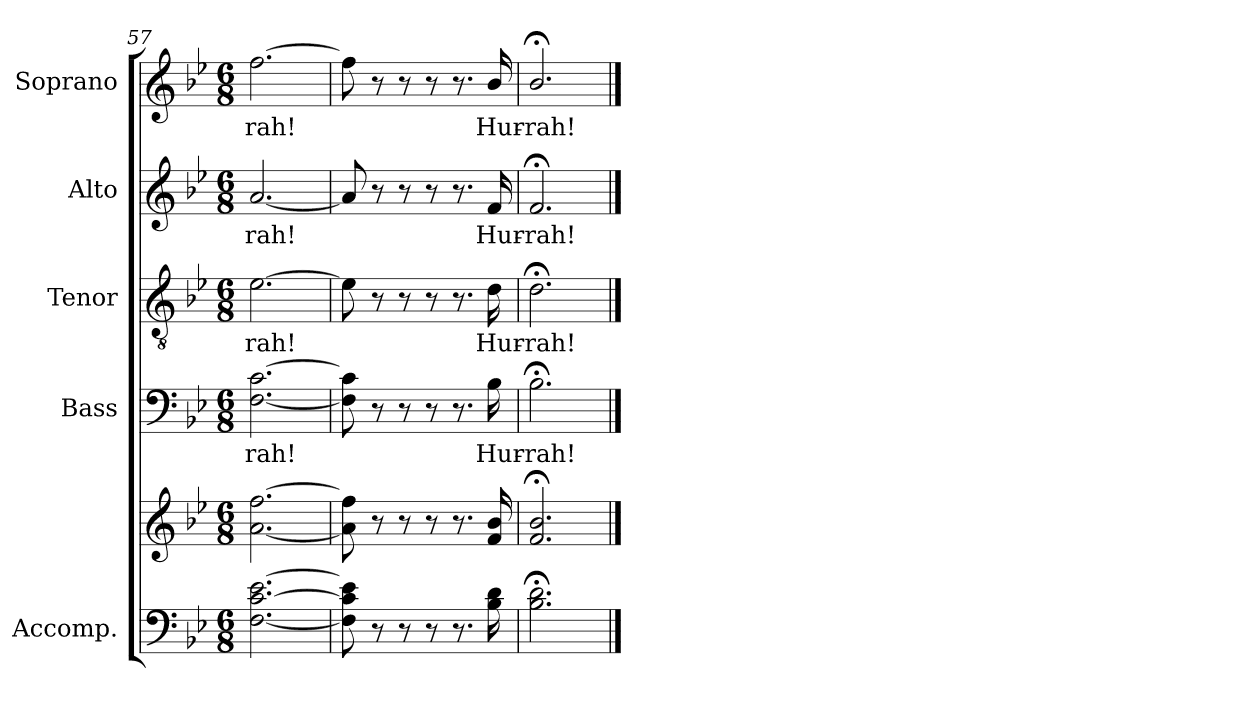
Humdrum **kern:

**kern	**kern	**kern	**text	**kern	**text	**kern	**text	**kern	**text
*part5	*part5	*part4	*part4	*part3	*part3	*part2	*part2	*part1	*part1
*staff6	*staff5	*staff4	*staff4	*staff3	*staff3	*staff2	*staff2	*staff1	*staff1
*I"Accomp.	*	*I"Bass	*	*I"Tenor	*	*I"Alto	*	*I"Soprano	*
*	*	*I'B	*	*I'T	*	*I'A	*	*I'S	*
*clefF4	*clefG2	*clefF4	*	*clefGv2	*	*clefG2	*	*clefG2	*
*k[b-e-]	*k[b-e-]	*k[b-e-]	*	*k[b-e-]	*	*k[b-e-]	*	*k[b-e-]	*
*B-:	*B-:	*B-:	*	*B-:	*	*B-:	*	*B-:	*
*M6/8	*M6/8	*M6/8	*	*M6/8	*	*M6/8	*	*M6/8	*
=57	=57	=57	=57	=57	=57	=57	=57	=57	=57
!	!	!	!LO:LY:b	!	!LO:LY:b	!	!LO:LY:b	!	!LO:LY:b
[2.F [2.c [2.e-	[2.a [2.ff	[2.F [2.c	-rah!	[2.e-	-rah!	[2.a	-rah!	[2.ff	-rah!
=58	=58	=58	=58	=58	=58	=58	=58	=58	=58
8F] 8c] 8e-]	8a] 8ff]	8F] 8c]	.	8e-]	.	8a]	.	8ff]	.
8r	8r	8r	.	8r	.	8r	.	8r	.
8r	8r	8r	.	8r	.	8r	.	8r	.
8r	8r	8r	.	8r	.	8r	.	8r	.
8.r	8.r	8.r	.	8.r	.	8.r	.	8.r	.
!	!	!	!LO:LY:b	!	!LO:LY:b	!	!LO:LY:b	!	!LO:LY:b
16B-\ 16d\	16f/ 16b-/	16B-\	Hur-	16d\	Hur-	16f	Hur-	16b-/	Hur-
=59	=59	=59	=59	=59	=59	=59	=59	=59	=59
!	!	!	!LO:LY:b	!	!LO:LY:b	!	!LO:LY:b	!	!LO:LY:b
2.B-\; 2.d\;	2.f/;< 2.b-/;<	2.B-;<\	-rah!	2.d;<\	-rah!	2.f;<	-rah!	2.b-;</	-rah!
==	==	==	==	==	==	==	==	==	==
*-	*-	*-	*-	*-	*-	*-	*-	*-	*-
